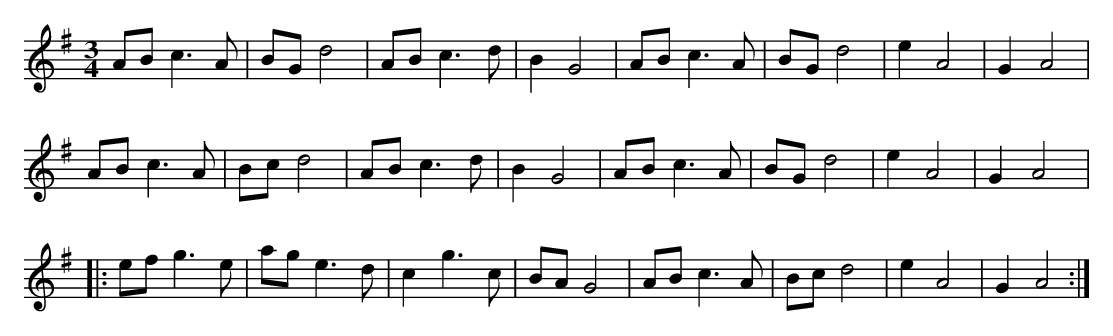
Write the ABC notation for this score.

X:1
M:3/4
K:Ador
AB c3 A|BG d4|AB c3 d|B2 G4|AB c3 A|BG d4|e2 A4|G2 A4|
AB c3 A|Bc d4|AB c3 d|B2 G4|AB c3 A|BG d4|e2 A4|G2 A4|:
ef g3e|ag e3 d|c2 g3 c|BA G4|AB c3 A|Bc d4|e2 A4|G2 A4:|
